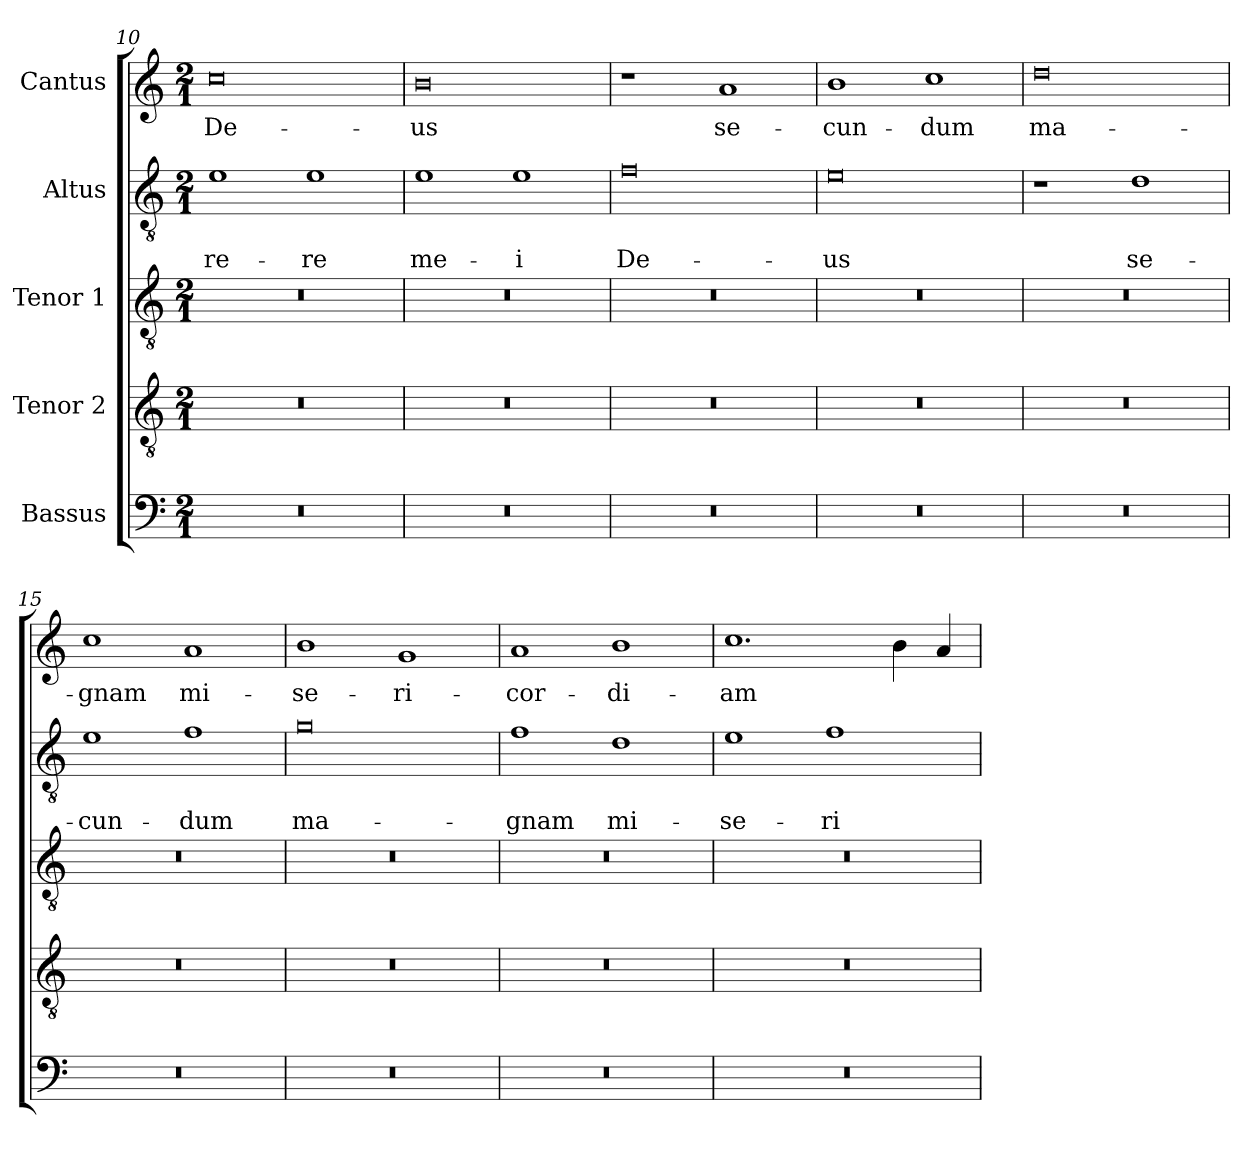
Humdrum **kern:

**kern	**kern	**kern	**kern	**text	**text	**kern	**text
*part5	*part4	*part3	*part2	*part2	*part2	*part1	*part1
*staff5	*staff4	*staff3	*staff2	*staff2	*staff2	*staff1	*staff1
*I"Bassus	*I"Tenor 2	*I"Tenor 1	*I"Altus	*	*	*I"Cantus	*
*clefF4	*clefGv2	*clefGv2	*clefGv2	*	*	*clefG2	*
*k[]	*k[]	*k[]	*k[]	*	*	*k[]	*
*C:	*C:	*C:	*C:	*	*	*C:	*
*M2/1	*M2/1	*M2/1	*M2/1	*	*	*M2/1	*
=10	=10	=10	=10	=10	=10	=10	=10
!	!	!	!	!	!LO:LY:b	!	!LO:LY:b
0r	0r	0r	1e	.	-re-	0cc	De-
!	!	!	!	!	!LO:LY:b	!	!
.	.	.	1e	.	-re	.	.
=11	=11	=11	=11	=11	=11	=11	=11
!	!	!	!	!	!LO:LY:b	!	!LO:LY:b
0r	0r	0r	1e	.	me-	0b	-us
!	!	!	!	!	!LO:LY:b	!	!
.	.	.	1e	.	-i	.	.
=12	=12	=12	=12	=12	=12	=12	=12
!	!	!	!	!	!LO:LY:b	!	!
0r	0r	0r	0f	.	De-	1r	.
!	!	!	!	!	!	!	!LO:LY:b
.	.	.	.	.	.	1a	se-
=13	=13	=13	=13	=13	=13	=13	=13
!	!	!	!	!	!LO:LY:b	!	!LO:LY:b
0r	0r	0r	0e	.	-us	1b	-cun-
!	!	!	!	!	!	!	!LO:LY:b
.	.	.	.	.	.	1cc	-dum
=14	=14	=14	=14	=14	=14	=14	=14
!	!	!	!	!	!	!	!LO:LY:b
0r	0r	0r	1r	.	.	0dd	ma-
!	!	!	!	!	!LO:LY:b	!	!
.	.	.	1d	.	se-	.	.
!!LO:LB:g=z
=15	=15	=15	=15	=15	=15	=15	=15
!	!	!	!	!	!LO:LY:b	!	!LO:LY:b
0r	0r	0r	1e	.	-cun-	1cc	-gnam
!	!	!	!	!	!LO:LY:b	!	!LO:LY:b
.	.	.	1f	.	-dum	1a	mi-
=16	=16	=16	=16	=16	=16	=16	=16
!	!	!	!	!	!LO:LY:b	!	!LO:LY:b
0r	0r	0r	0g	.	ma-	1b	-se-
!	!	!	!	!	!	!	!LO:LY:b
.	.	.	.	.	.	1g	-ri-
=17	=17	=17	=17	=17	=17	=17	=17
!	!	!	!	!	!LO:LY:b	!	!LO:LY:b
0r	0r	0r	1f	.	-gnam	1a	-cor-
!	!	!	!	!	!LO:LY:b	!	!LO:LY:b
.	.	.	1d	.	mi-	1b	-di-
=18	=18	=18	=18	=18	=18	=18	=18
!	!	!	!	!	!LO:LY:b	!	!LO:LY:b
0r	0r	0r	1e	.	-se-	1.cc	-am
!	!	!	!	!	!LO:LY:b	!	!
.	.	.	1f	.	-ri-	.	.
.	.	.	.	.	.	4b\	.
.	.	.	.	.	.	4a/	.
=	=	=	=	=	=	=	=
*-	*-	*-	*-	*-	*-	*-	*-
